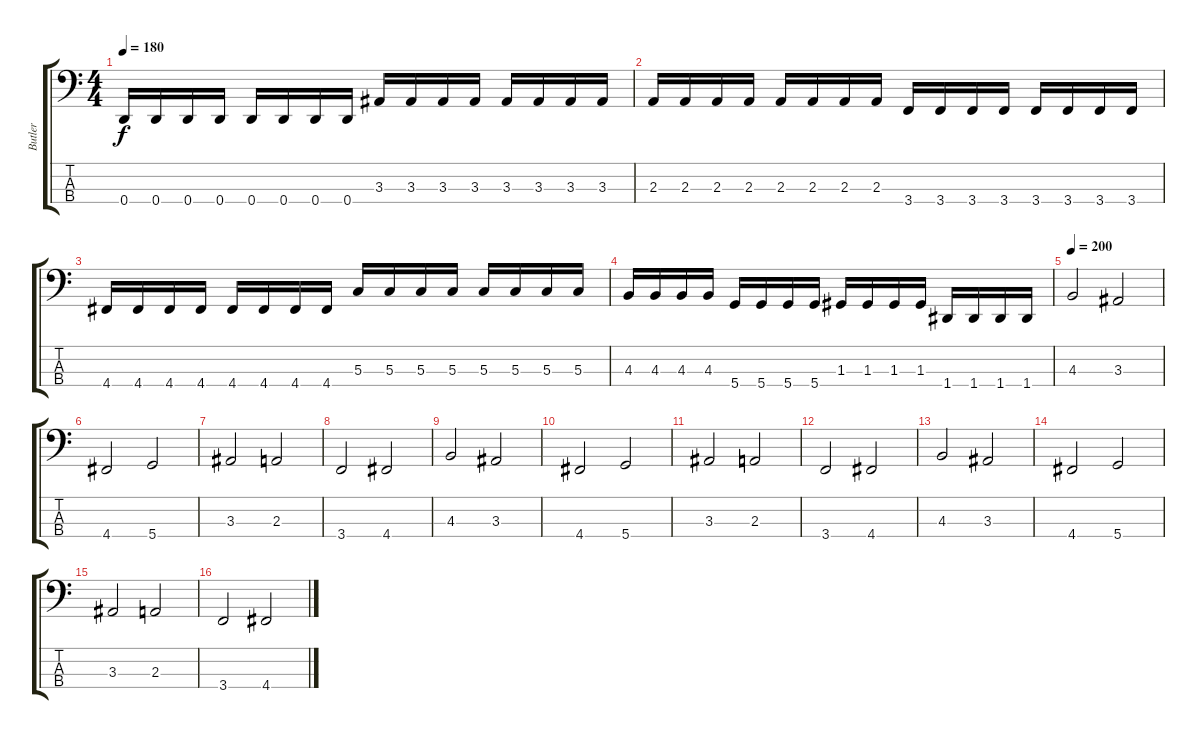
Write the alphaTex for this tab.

\track ("Butler" "Butler") {instrument electricbasspick}
\staff {score tabs}
\tuning (F2 C2 G1 D1) {hide}
\ts (4 4)
\tempo 180
\clef f4
\ks c
0.4.16{dy f} 0.4.16 0.4.16 0.4.16 0.4.16 0.4.16 0.4.16 0.4.16 3.3.16 3.3.16 3.3.16 3.3.16 3.3.16 3.3.16 3.3.16 3.3.16 |
2.3.16 2.3.16 2.3.16 2.3.16 2.3.16 2.3.16 2.3.16 2.3.16 3.4.16 3.4.16 3.4.16 3.4.16 3.4.16 3.4.16 3.4.16 3.4.16 |
4.4.16 4.4.16 4.4.16 4.4.16 4.4.16 4.4.16 4.4.16 4.4.16 5.3.16 5.3.16 5.3.16 5.3.16 5.3.16 5.3.16 5.3.16 5.3.16 |
4.3.16 4.3.16 4.3.16 4.3.16 5.4.16 5.4.16 5.4.16 5.4.16 1.3.16 1.3.16 1.3.16 1.3.16 1.4.16 1.4.16 1.4.16 1.4.16 |
\tempo 200
4.3.2 3.3.2 |
4.4.2 5.4.2 |
3.3.2 2.3.2 |
3.4.2 4.4.2 |
4.3.2 3.3.2 |
4.4.2 5.4.2 |
3.3.2 2.3.2 |
3.4.2 4.4.2 |
4.3.2 3.3.2 |
4.4.2 5.4.2 |
3.3.2 2.3.2 |
3.4.2 4.4.2
